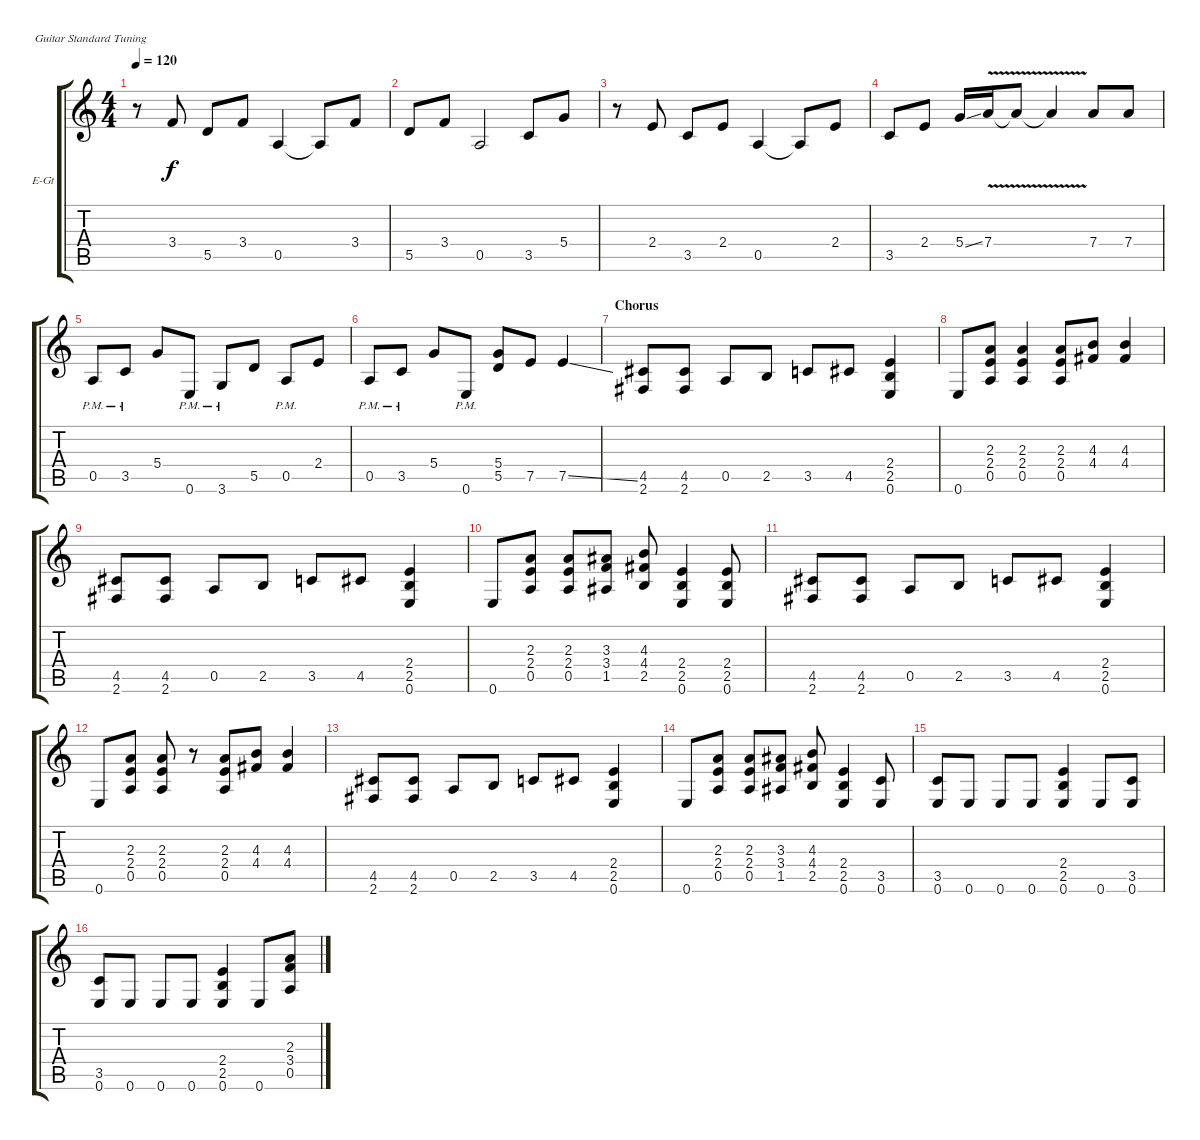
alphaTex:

\bracketExtendMode groupsimilarinstruments
\firstSystemTrackNameOrientation horizontal
\otherSystemsTrackNameOrientation horizontal
\track ("Distortion Guitar 2" "E-Gt") {instrument distortionguitar}
\staff {score tabs}
\tuning (E4 B3 G3 D3 A2 E2)
\ts (4 4)
\tempo 120
\clef g2
\ks c
r.8{dy f} 3.4.8 5.5.8 3.4.8 0.5.4 0.5{t}.8 3.4.8 |
5.5.8 3.4.8 0.5.2 3.5.8 5.4.8 |
r.8 2.4.8 3.5.8 2.4.8 0.5.4 0.5{t}.8 2.4.8 |
3.5.8 2.4.8 5.4{ss}.16 7.4{v}.16 7.4{v t}.8 7.4{v t}.4 7.4.8 7.4.8 |
0.5{pm}.8 3.5{pm}.8 5.4.8 0.6{pm}.8 3.6{pm}.8 5.5.8 0.5{pm}.8 2.4.8 |
0.5{pm}.8 3.5{pm}.8 5.4.8 0.6{pm}.8 (5.4 5.5).8 7.5.8 7.5{ss}.4 |
\section ("" "Chorus")
(4.5 2.6).8 (4.5 2.6).8 0.5.8 2.5.8 3.5.8 4.5.8 (2.4 2.5 0.6).4 |
0.6.8 (2.3 2.4 0.5).8 (2.3 2.4 0.5).4 (2.3 2.4 0.5).8 (4.3 4.4).8 (4.3 4.4).4 |
(4.5 2.6).8 (4.5 2.6).8 0.5.8 2.5.8 3.5.8 4.5.8 (2.4 2.5 0.6).4 |
0.6.8 (2.3 2.4 0.5).8 (2.3 2.4 0.5).8 (3.3 3.4 1.5).8 (4.3 4.4 2.5).8 (2.4 2.5 0.6).4 (2.4 2.5 0.6).8 |
(4.5 2.6).8 (4.5 2.6).8 0.5.8 2.5.8 3.5.8 4.5.8 (2.4 2.5 0.6).4 |
0.6.8 (2.3 2.4 0.5).8 (2.3 2.4 0.5).8 r.8 (2.3 2.4 0.5).8 (4.3 4.4).8 (4.3 4.4).4 |
(4.5 2.6).8 (4.5 2.6).8 0.5.8 2.5.8 3.5.8 4.5.8 (2.4 2.5 0.6).4 |
0.6.8 (2.3 2.4 0.5).8 (2.3 2.4 0.5).8 (3.3 3.4 1.5).8 (4.3 4.4 2.5).8 (2.4 2.5 0.6).4 (3.5 0.6).8 |
(3.5 0.6).8 0.6.8 0.6.8 0.6.8 (2.4 2.5 0.6).4 0.6.8 (3.5 0.6).8 |
(3.5 0.6).8 0.6.8 0.6.8 0.6.8 (2.4 2.5 0.6).4 0.6.8 (2.3 3.4 0.5).8
